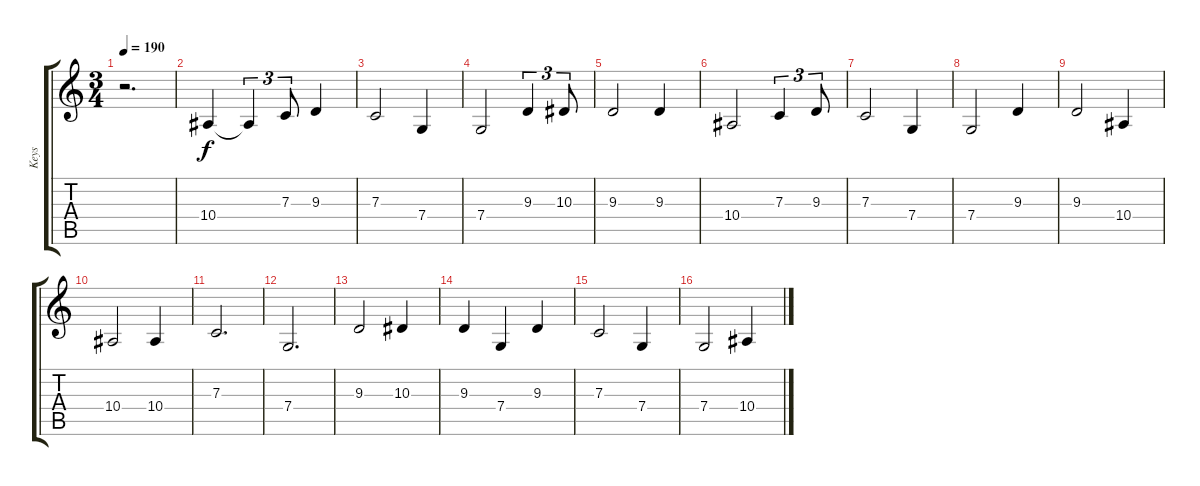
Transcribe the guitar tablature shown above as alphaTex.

\track ("Keys" "Keys") {instrument pad3polysynth}
\staff {score tabs}
\tuning (D4 A3 F3 C3 G2 C2) {hide}
\ts (3 4)
\tempo 190
\clef g2
\ks c
r.2{d dy mf} |
10.4.4{dy f} 10.4{t}.4{tu (3 2)} 7.3.8{tu (3 2)} 9.3.4 |
7.3.2 7.4.4 |
7.4.2 9.3.4{tu (3 2)} 10.3.8{tu (3 2)} |
9.3.2 9.3.4 |
10.4.2 7.3.4{tu (3 2)} 9.3.8{tu (3 2)} |
7.3.2 7.4.4 |
7.4.2 9.3.4 |
9.3.2 10.4.4 |
10.4.2 10.4.4 |
7.3.2{d} |
7.4.2{d} |
9.3.2 10.3.4 |
9.3.4 7.4.4 9.3.4 |
7.3.2 7.4.4 |
7.4.2 10.4.4
